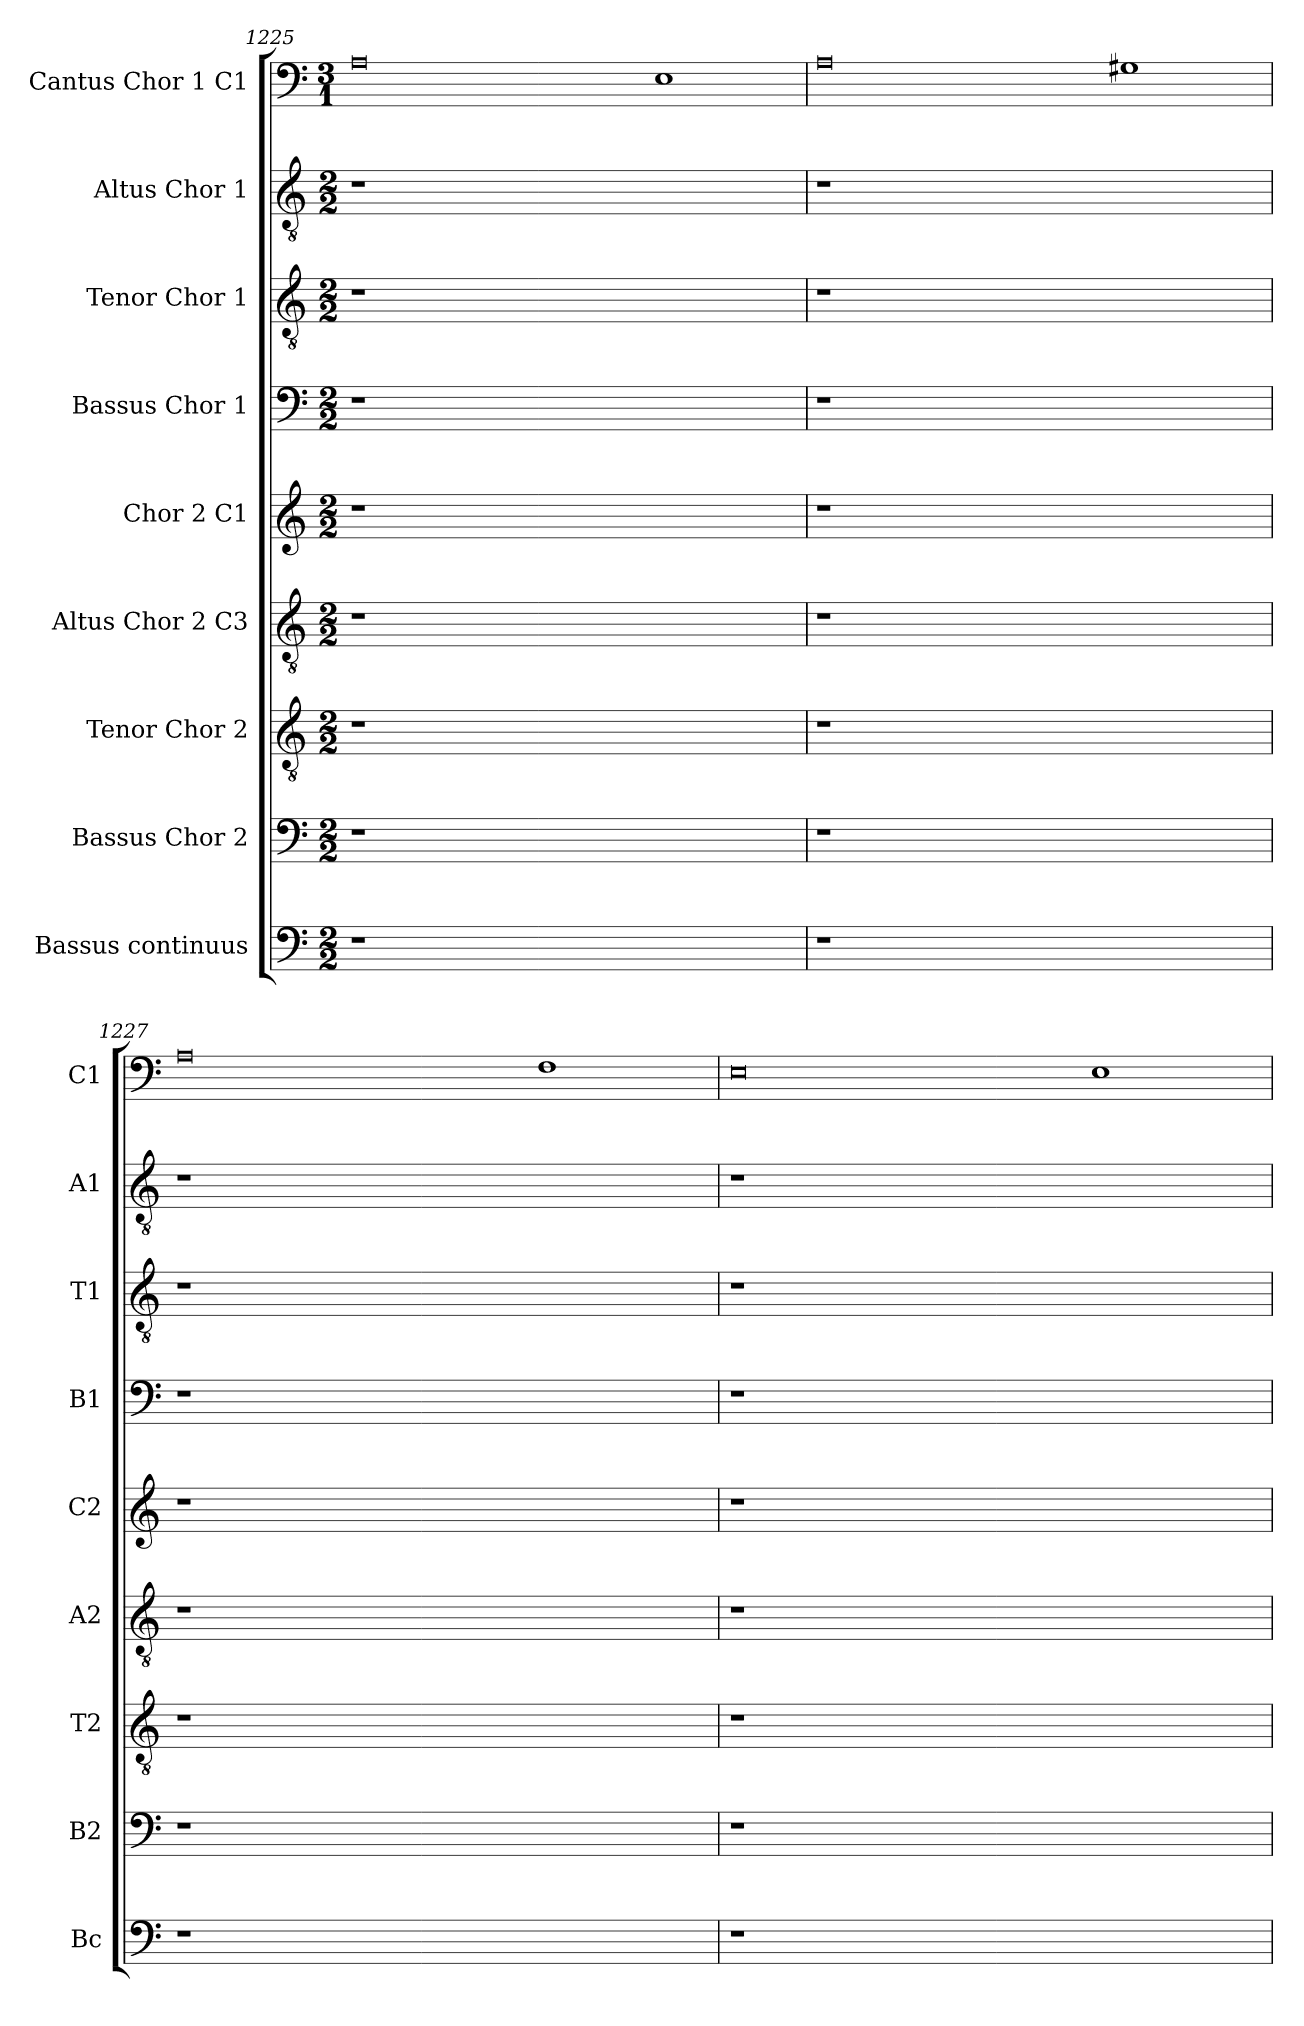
**kern	**kern	**kern	**kern	**kern	**kern	**kern	**kern	**kern
*part9	*part8	*part7	*part6	*part5	*part4	*part3	*part2	*part1
*staff9	*staff8	*staff7	*staff6	*staff5	*staff4	*staff3	*staff2	*staff1
*I"Bassus continuus	*I"Bassus Chor 2	*I"Tenor Chor 2	*I"Altus Chor 2 C3	*I"Chor 2 C1	*I"Bassus Chor 1	*I"Tenor Chor 1	*I"Altus Chor 1	*I"Cantus Chor 1 C1
*I'Bc	*I'B2	*I'T2	*I'A2	*I'C2	*I'B1	*I'T1	*I'A1	*I'C1
*clefF4	*clefF4	*clefGv2	*clefGv2	*clefG2	*clefF4	*clefGv2	*clefGv2	*clefF4
*ITrd7c12	*	*	*	*	*	*	*	*
*k[]	*k[]	*k[]	*k[]	*k[]	*k[]	*k[]	*k[]	*k[]
*C:	*C:	*C:	*C:	*C:	*C:	*C:	*C:	*C:
*M2/2	*M2/2	*M2/2	*M2/2	*M2/2	*M2/2	*M2/2	*M2/2	*M3/1
=1225	=1225	=1225	=1225	=1225	=1225	=1225	=1225	=1225
1r	1r	1r	1r	1r	1r	1r	1r	0A
0ryy	0ryy	0ryy	0ryy	0ryy	0ryy	0ryy	0ryy	.
.	.	.	.	.	.	.	.	1E
=1226	=1226	=1226	=1226	=1226	=1226	=1226	=1226	=1226
1r	1r	1r	1r	1r	1r	1r	1r	0A
0ryy	0ryy	0ryy	0ryy	0ryy	0ryy	0ryy	0ryy	.
.	.	.	.	.	.	.	.	1G#X
=1227	=1227	=1227	=1227	=1227	=1227	=1227	=1227	=1227
1r	1r	1r	1r	1r	1r	1r	1r	0A
0ryy	0ryy	0ryy	0ryy	0ryy	0ryy	0ryy	0ryy	.
.	.	.	.	.	.	.	.	1F
=1228	=1228	=1228	=1228	=1228	=1228	=1228	=1228	=1228
1r	1r	1r	1r	1r	1r	1r	1r	0E
0ryy	0ryy	0ryy	0ryy	0ryy	0ryy	0ryy	0ryy	.
.	.	.	.	.	.	.	.	1E
=	=	=	=	=	=	=	=	=
*-	*-	*-	*-	*-	*-	*-	*-	*-
